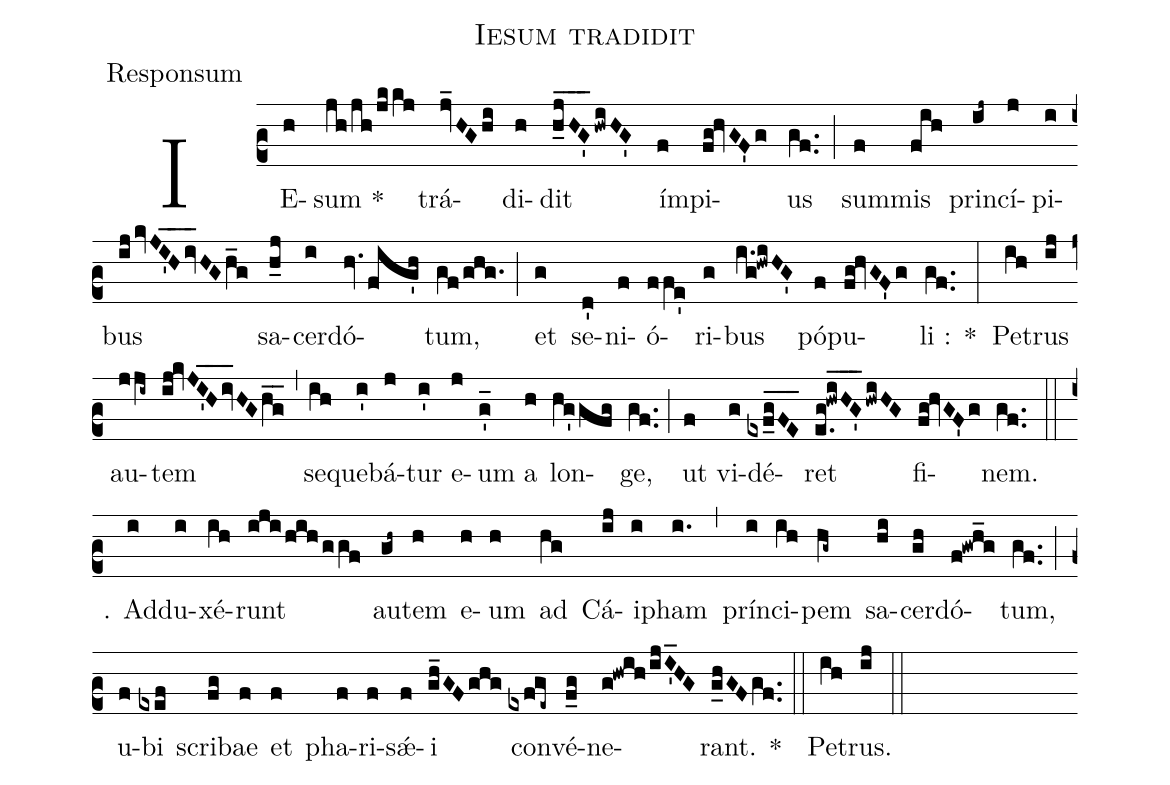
name:Iesum tradidit;
office-part:Responsum;
%%
(c2) IE(h)sum *(jh/jh/jkkj) trá(jv_HGhi)di(h)dit(h_j_H_G'_hwiHG') ím(f)pi(fg!hvGF'g)us(gf..) (;)
sum(f)mis(fih) prin(ij~)cí(j)pi(i)bus(ijkvJI'_H_iv_HGh_g) sa(h_j)cer(i)dó(hv.fig'h)tum,(gf/ghg.) (;)
et(g) se(d')ni(f)ó(ffe')ri(g)bus(i.g!hwiHG') pó(f)pu(fg!hvGF'g)li : *(gf..) (:)
Pe(ih)trus(ij) au(jji~)tem(ij!kvJI'_H_iv_HGh_g_) (,)
se(ih)que(i')bá(j)tur(i') e(j)um(g'_) a(h) lon(hg'gfg)ge,(gf..) (;)
ut(f) vi(g)dé(exf_g_F_E_)ret(e.g!hwiHG'___hwiHG) fi(fg!hvGF'g)nem.(gf..) (::)

℣. Ad(i)du(i)xé(ih)runt(iji/hih/ggf) au(gh~)tem(h) e(h)um(h) ad(hg) Cá(ij)i(i)pham(i.) (,)
prín(i)ci(ih)pem(hg~) sa(hi)cer(gh)dó(f!gwh_g)tum,(gf..) (;)
u(f)bi(exef) scri(fg)bae(f) et(f) pha(f)ri(f)sǽ(f)i(gh_GFghg) con(exfge~)vé(f_g)ne(g!hwih/ijI'_HG)rant. *(g_hGFgf..) (::)
Pe(ih)trus.(ij) (::)
